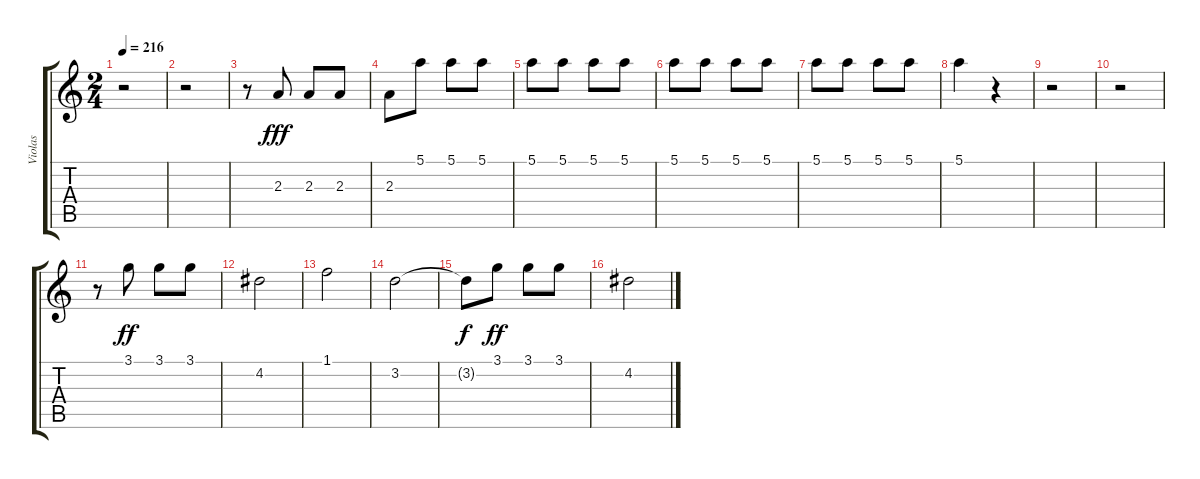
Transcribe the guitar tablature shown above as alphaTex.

\track ("Violas" "Violas") {instrument contrabass}
\staff {score tabs}
\tuning (E4 B3 G3 D3 A2 E2) {hide}
\ts (2 4)
\tempo 216
\clef g2
\ks c
r.2{dy fff} |
r.2 |
r.8 2.3.8 2.3.8 2.3.8 |
2.3.8 5.1.8 5.1.8 5.1.8 |
5.1.8 5.1.8 5.1.8 5.1.8 |
5.1.8 5.1.8 5.1.8 5.1.8 |
5.1.8 5.1.8 5.1.8 5.1.8 |
5.1.4 r.4 |
r.2 |
r.2 |
r.8 3.1.8{dy ff} 3.1.8 3.1.8 |
4.2.2 |
1.1.2 |
3.2.2 |
3.2{t}.8{dy f} 3.1.8{dy ff} 3.1.8 3.1.8 |
4.2.2
